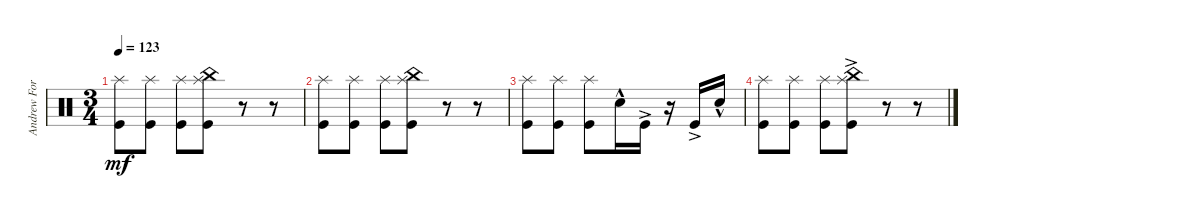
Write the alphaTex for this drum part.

\track ("Andrew Forsman" "Andrew For") {instrument percussion}
\staff {score}
\articulation defaults
\ts (3 4)
\tempo 123
\clef neutral
\ks c
("Kick (hit)" "Splash (hit)").8{dy mf} ("Kick (hit)" "Splash (hit)").8 ("Splash (hit)" "Kick (hit)").8 ("Splash (hit)" "Kick (hit)" "China (hit)").8 r.8 r.8 |
("Kick (hit)" "Splash (hit)").8 ("Kick (hit)" "Splash (hit)").8 ("Splash (hit)" "Kick (hit)").8 ("Splash (hit)" "Kick (hit)" "China (hit)").8 r.8 r.8 |
("Kick (hit)" "Splash (hit)").8 ("Kick (hit)" "Splash (hit)").8 ("Kick (hit)" "Splash (hit)").8 "Snare (hit) 2"{hac}.16 "Kick (hit)"{ac}.16 r.16 "Kick (hit)"{ac}.16 "Snare (hit) 2"{hac}.16 |
("Kick (hit)" "Splash (hit)").8 ("Kick (hit)" "Splash (hit)").8 ("Splash (hit)" "Kick (hit)").8 ("Splash (hit)" "Kick (hit)"{ac} "China (hit)").8 r.8 r.8
